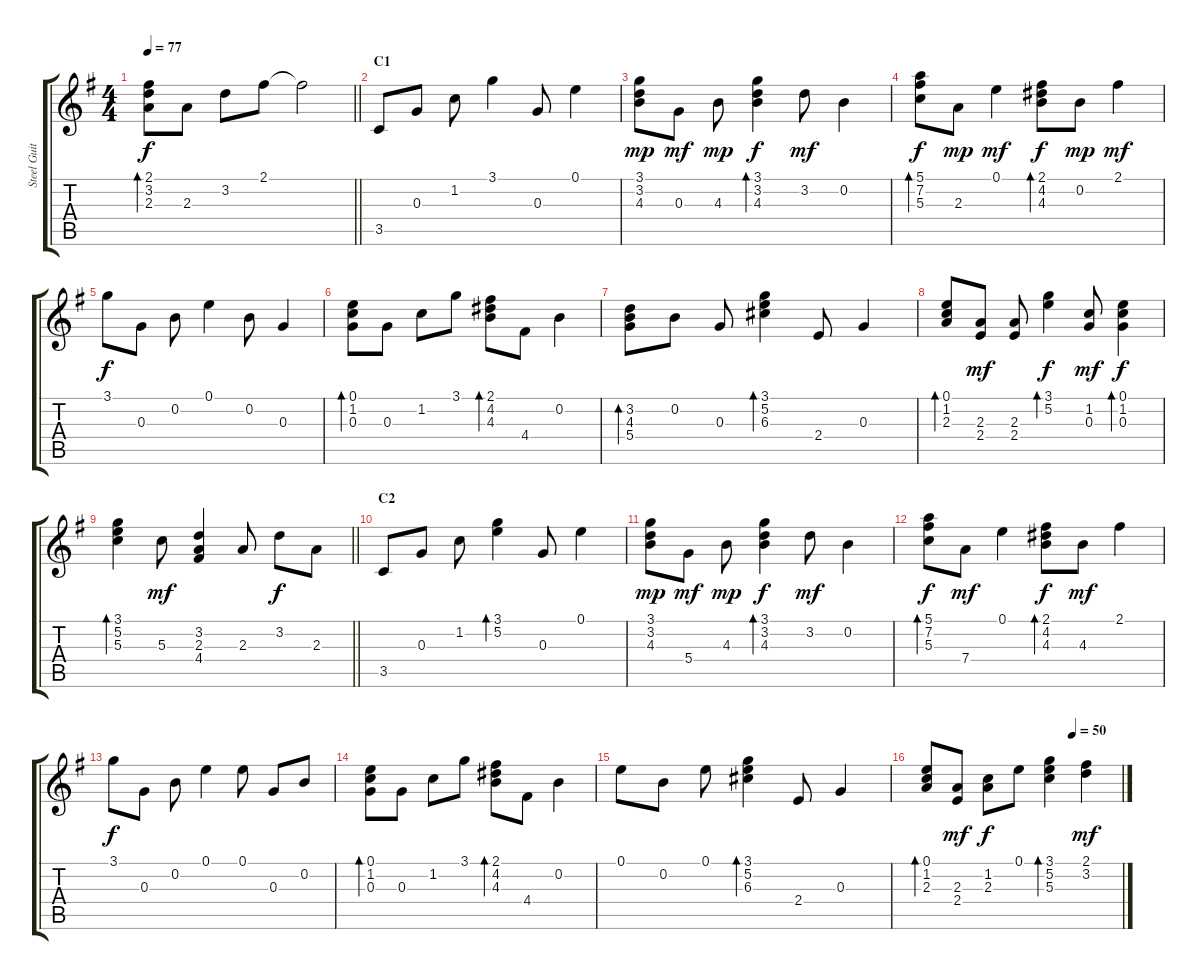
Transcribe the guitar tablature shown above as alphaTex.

\track ("Steel Guitar" "Steel Guit") {instrument acousticguitarsteel}
\staff {score tabs}
\tuning (E4 B3 G3 D3 A2 E2) {hide}
\ts (4 4)
\tempo 77
\clef g2
\barLineRight lightlight
\ks g
(2.1 3.2 2.3).8{bd 120 dy f} 2.3.8 3.2.8 2.1.8 2.1{t}.2 |
\section ("" "C1")
3.5.8 0.3.8 1.2.8 3.1.4 0.3.8 0.1.4 |
(3.1 3.2 4.3).8{dy mp} 0.3.8{dy mf} 4.3.8{dy mp} (3.1 3.2 4.3).4{bd 120 dy f} 3.2.8{dy mf} 0.2.4 |
(5.1 7.2 5.3).8{bd 120 dy f} 2.3.8{dy mp} 0.1.4{dy mf} (2.1 4.2 4.3).8{bd 120 dy f} 0.2.8{dy mp} 2.1.4{dy mf} |
3.1.8{dy f} 0.3.8 0.2.8 0.1.4 0.2.8 0.3.4 |
(0.1 1.2 0.3).8{bd 120} 0.3.8 1.2.8 3.1.8 (2.1 4.2 4.3).8{bd 120} 4.4.8 0.2.4 |
(3.2 4.3 5.4).8{bd 120} 0.2.8 0.3.8 (3.1 5.2 6.3).4{bd 120} 2.4.8 0.3.4 |
(0.1 1.2 2.3).8{bd 120} (2.3 2.4).8{dy mf} (2.3 2.4).8 (3.1 5.2).4{bd 120 dy f} (1.2 0.3).8{dy mf} (0.1 1.2 0.3).4{bd 120 dy f} |
\barLineRight lightlight
(3.1 5.2 5.3).4{bd 120} 5.3.8{dy mf} (3.2 2.3 4.4).4 2.3.8 3.2.8{dy f} 2.3.8 |
\section ("" "C2")
3.5.8 0.3.8 1.2.8 (3.1 5.2).4{bd 120} 0.3.8 0.1.4 |
(3.1 3.2 4.3).8{dy mp} 5.4.8{dy mf} 4.3.8{dy mp} (3.1 3.2 4.3).4{bd 120 dy f} 3.2.8{dy mf} 0.2.4 |
(5.1 7.2 5.3).8{bd 120 dy f} 7.4.8{dy mf} 0.1.4 (2.1 4.2 4.3).8{bd 120 dy f} 4.3.8{dy mf} 2.1.4 |
3.1.8{dy f} 0.3.8 0.2.8 0.1.4 0.1.8 0.3.8 0.2.8 |
(0.1 1.2 0.3).8{bd 120} 0.3.8 1.2.8 3.1.8 (2.1 4.2 4.3).8{bd 120} 4.4.8 0.2.4 |
0.1.8 0.2.8 0.1.8 (3.1 5.2 6.3).4{bd 120} 2.4.8 0.3.4 |
\tempo (50 0.75)
(0.1 1.2 2.3).8{bd 120} (2.3 2.4).8{dy mf} (1.2 2.3).8{dy f} 0.1.8 (3.1 5.2 5.3).4{bd 120} (2.1 3.2).4{dy mf}
